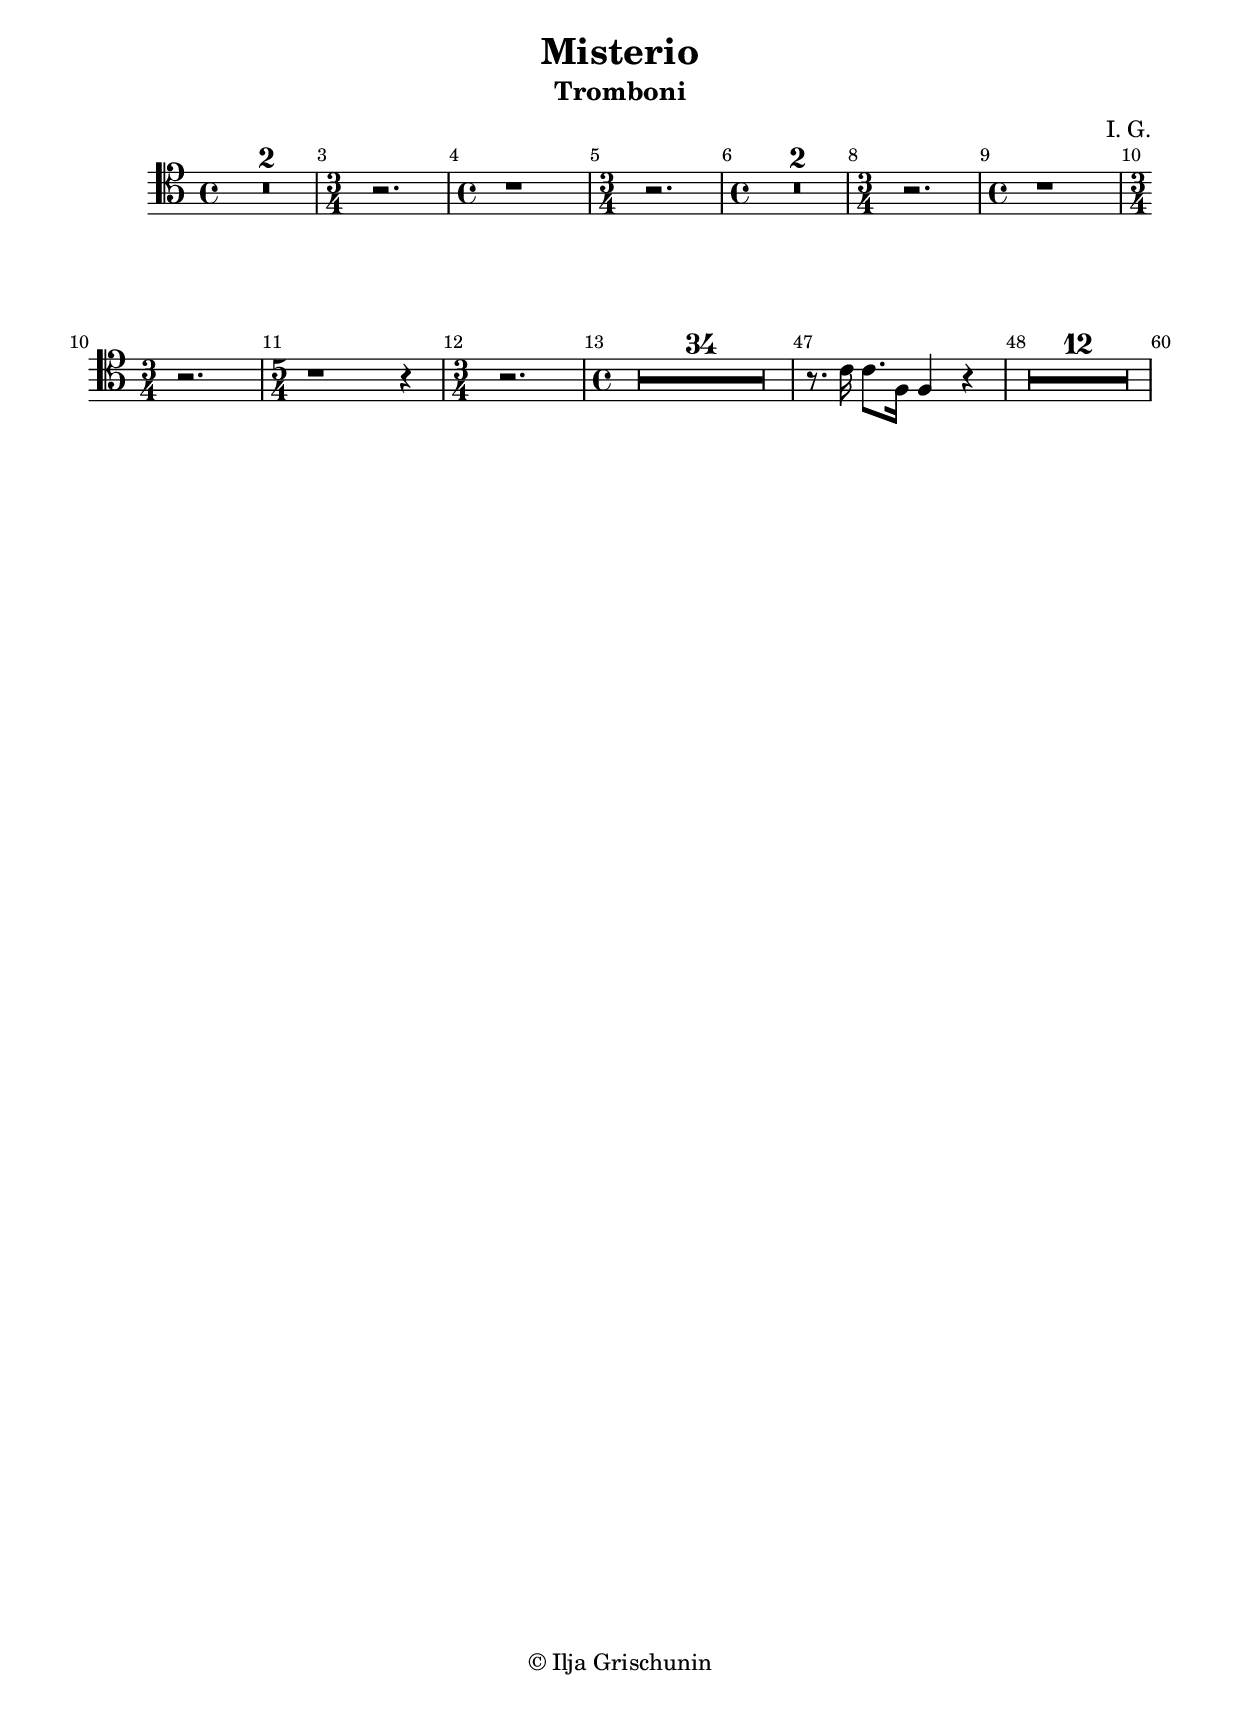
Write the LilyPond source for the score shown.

\version "2.19.15"
%\version "2.18.0"

\language "deutsch"

\header {
  title = "Misterio"
  subtitle = "Tromboni"
  meter = ""
  composer = "I. G."
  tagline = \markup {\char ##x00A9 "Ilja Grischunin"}
}

\paper {
  #(set-paper-size "a4")
  top-system-spacing.basic-distance = #15
  top-markup-spacing.basic-distance = #5
  markup-system-spacing.basic-distance = #15
  system-system-spacing.basic-distance = #18
  last-bottom-spacing.basic-distance = #15
  left-margin = 15
  right-margin = 15
  %two-sided = ##t
  %inner-margin = 25
  %outer-margin = 15
}

\layout {
  indent = 10
  \context {
    \Score
    \override BarNumber.break-visibility = ##(#t #t #t)
    %\remove "Bar_number_engraver"
  }
}

\version "2.19.15"
%\version "2.18.0"

\language "deutsch"

trombonMusic = \relative {
  \clef tenor
  \set Score.skipBars = ##t
  \time 4/4 R1*2
  \time 3/4 r2.
  \time 4/4 r1
  \time 3/4 r2.
  \time 4/4 R1*2
  \time 3/4 r2.
  \time 4/4 r1
  \time 3/4 r2.
  \time 5/4 r1 r4
  \time 3/4 r2.
  \time 4/4 R1*34 r8. c'16 c8. f,16 f4 r R1*12
}


\score {
  \trombonMusic
  %\midi {}
}